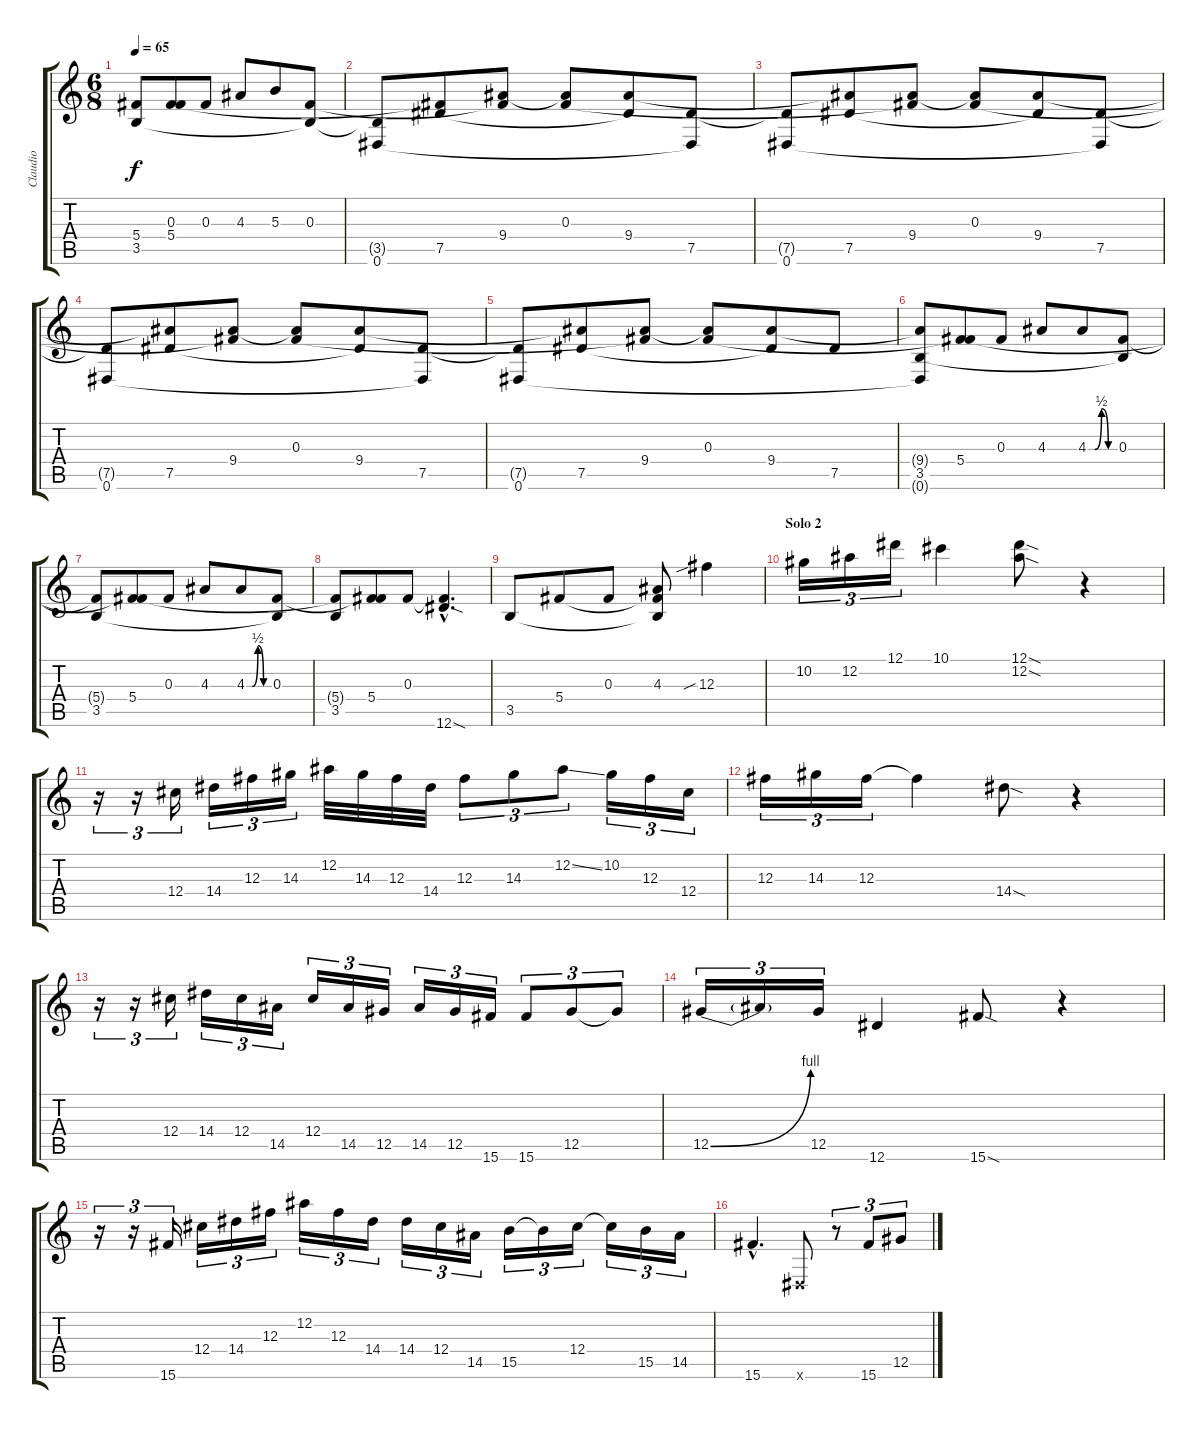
\track ("Claudio" "Claudio") {instrument distortionguitar}
\staff {score tabs}
\tuning (Eb4 Bb3 Gb3 Db3 Ab2 Eb2) {hide}
\ts (6 8)
\tempo 65
\clef g2
\ks c
(5.4{t} 3.5).8{dy f} (0.3{t} 5.4).8 0.3.8 4.3.8 5.3.8 (0.3 3.5{t}).8 |
(3.5{t} 0.6).8 (5.4{t} 7.5).8 (0.3{t} 9.4).8 (0.3 9.4{t}).8 (9.4 7.5{t}).8 (7.5 0.6{t}).8 |
(7.5{t} 0.6).8 (9.4{t} 7.5).8 (0.3{t} 9.4).8 (0.3 9.4{t}).8 (9.4 7.5{t}).8 (7.5 0.6{t}).8 |
(7.5{t} 0.6).8 (9.4{t} 7.5).8 (0.3{t} 9.4).8 (0.3 9.4{t}).8 (9.4 7.5{t}).8 (7.5 0.6{t}).8 |
(7.5{t} 0.6).8 (9.4{t} 7.5).8 (0.3{t} 9.4).8 (0.3 9.4{t}).8 (9.4 7.5{t}).8 7.5.8 |
(9.4{t} 3.5 0.6{t}).8 (0.3{t} 5.4).8 0.3.8 4.3.8 4.3{be (custom 0 0 15 0 30 2 45 0 60 0)}.8 (0.3 3.5{t}).8 |
(5.4{t} 3.5).8 (0.3{t} 5.4).8 0.3.8 4.3.8 4.3{be (custom 0 0 15 0 30 2 45 0 60 0)}.8 (0.3 3.5{t}).8 |
(5.4{t} 3.5).8 (0.3{t} 5.4).8 0.3.8 (0.3{hac t} 12.6{sod hac}).4{d} |
3.5.8 5.4.8 0.3.8 (4.3 5.4{t} 3.5{t}).8 12.3{sib}.4 |
\section ("" "Solo 2")
10.2.16{tu (3 2) volume 16 instrument electricguitarjazz} 12.2.16{tu (3 2)} 12.1.16{tu (3 2)} 10.1.4 (12.1{sod} 12.2{sod}).8 r.4 |
r.16{tu (3 2)} r.16{tu (3 2)} 12.4.16{tu (3 2)} 14.4.16{tu (3 2)} 12.3.16{tu (3 2)} 14.3.16{tu (3 2)} 12.2.32 14.3.32 12.3.32 14.4.32 12.3.8{tu (3 2)} 14.3.8{tu (3 2)} 12.2{ss}.8{tu (3 2)} 10.2.16{tu (3 2)} 12.3.16{tu (3 2)} 12.4.16{tu (3 2)} |
12.3.16{tu (3 2)} 14.3.16{tu (3 2)} 12.3.16{tu (3 2)} 12.3{t}.4 14.4{sod}.8 r.4 |
r.16{tu (3 2)} r.16{tu (3 2)} 12.4.16{tu (3 2)} 14.4.16{tu (3 2)} 12.4.16{tu (3 2)} 14.5.16{tu (3 2)} 12.4.16{tu (3 2)} 14.5.16{tu (3 2)} 12.5.16{tu (3 2)} 14.5.16{tu (3 2)} 12.5.16{tu (3 2)} 15.6.16{tu (3 2)} 15.6.8{tu (3 2)} 12.5.8{tu (3 2)} 12.5{t}.8{tu (3 2)} |
12.5{be (bend 0 0 60 4)}.16{tu (3 2)} 12.5{t}.16{tu (3 2)} 12.5.16{tu (3 2)} 12.6.4 15.6{sod}.8 r.4 |
r.16{tu (3 2)} r.16{tu (3 2)} 15.6.16{tu (3 2)} 12.4.16{tu (3 2)} 14.4.16{tu (3 2)} 12.3.16{tu (3 2)} 12.2.16{tu (3 2)} 12.3.16{tu (3 2)} 14.4.16{tu (3 2)} 14.4.16{tu (3 2)} 12.4.16{tu (3 2)} 14.5.16{tu (3 2)} 15.5.16{tu (3 2)} 15.5{t}.16{tu (3 2)} 12.4.16{tu (3 2)} 12.4{t}.16{tu (3 2)} 15.5.16{tu (3 2)} 14.5.16{tu (3 2)} |
15.6{hac}.4{d} 0.6{x}.8 r.8{tu (3 2)} 15.6.8{tu (3 2)} 12.5.8{tu (3 2)}
